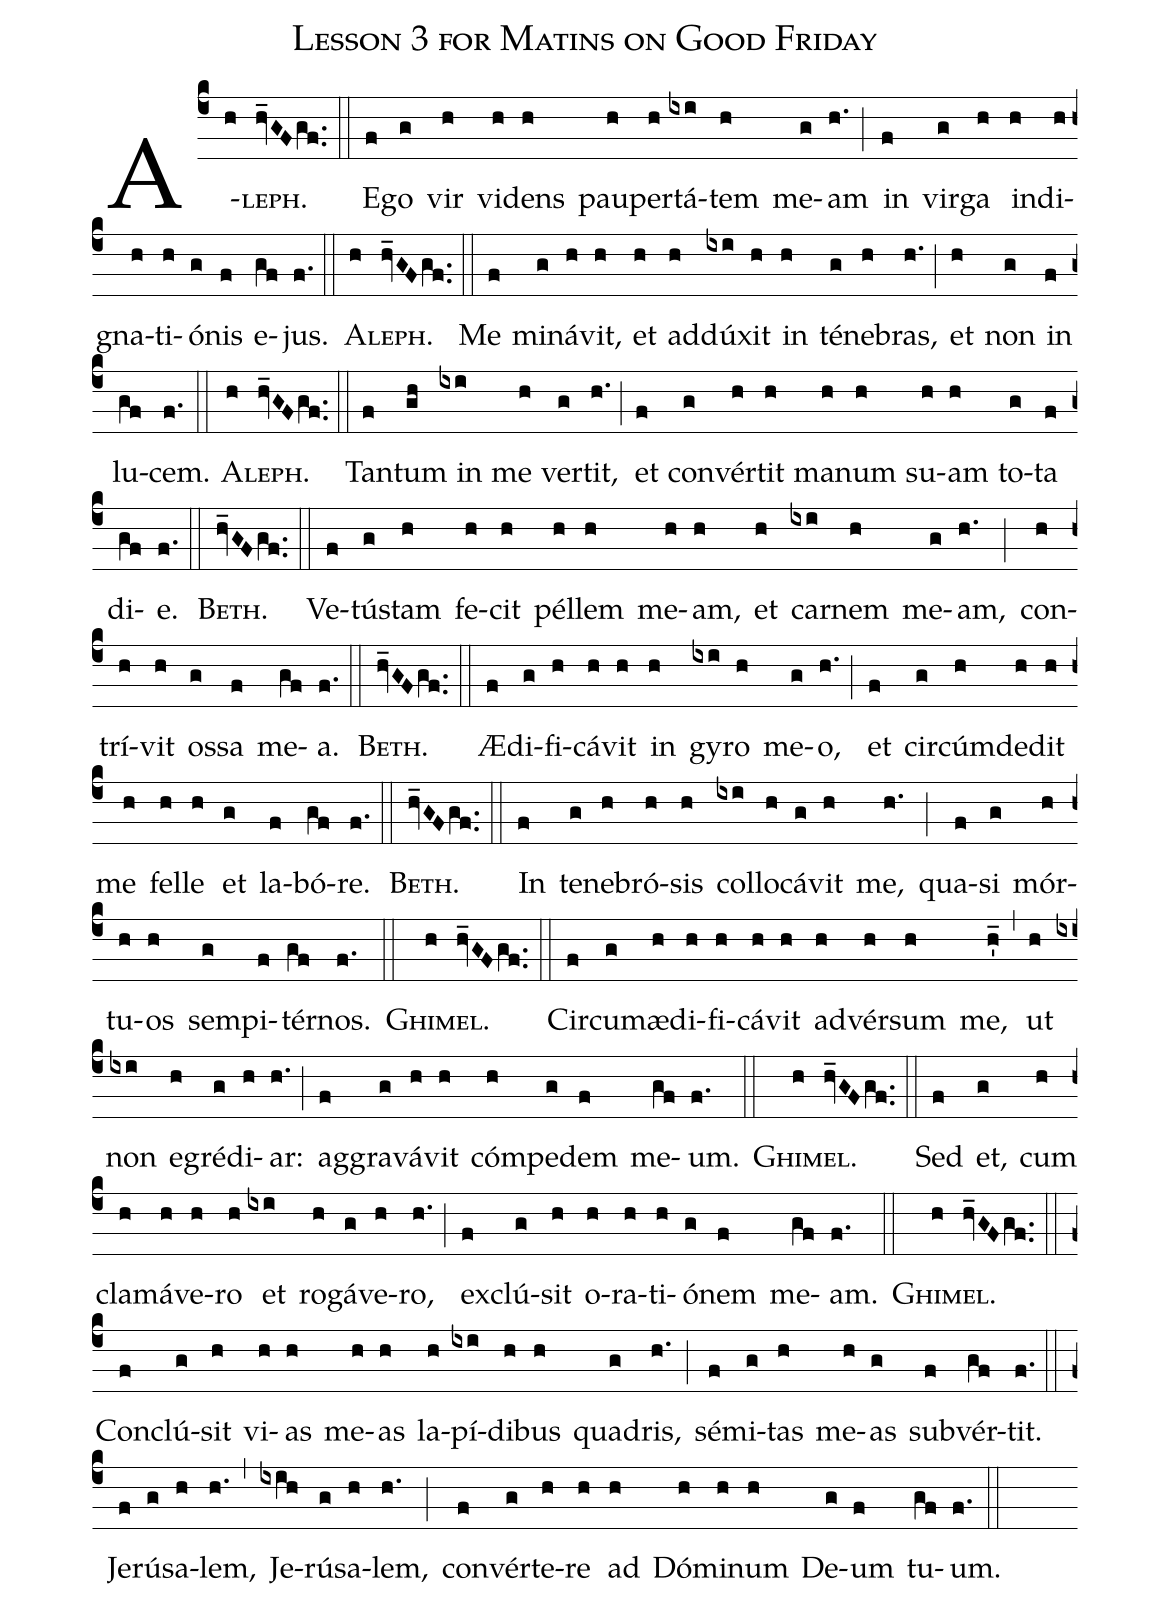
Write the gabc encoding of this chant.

name: Lesson 3 for Matins on Good Friday;
%%
(c4)A(h)<sc>leph</sc>.(hv_GFgf..) (::)
E(f)go(g) vir(h) vi(h)dens(h) pau(h)per(h)tá(ixi)tem(h) me(g)am(h.) (;)
in(f) vir(g)ga(h) in(h)di(h)gna(h)ti(h)ó(g)nis(f) e(gf)jus.(f.) (::)

A(h)<sc>leph</sc>.(hv_GFgf..) (::)
Me(f) mi(g)ná(h)vit,(h) et(h) ad(h)dú(ixi)xit(h) in(h) té(g)ne(h)bras,(h.) (;)
et(h) non(g) in(f) lu(gf)cem.(f.) (::)

A(h)<sc>leph</sc>.(hv_GFgf..) (::)
Tan(f)tum(gh) in(ixi) me(h) ver(g)tit,(h.) (;)
et(f) con(g)vér(h)tit(h) ma(h)num(h) su(h)am(h) to(g)ta(f) di(gf)e.(f.) (::)

<sc>Beth</sc>.(hv_GFgf..) (::)
Ve(f)tú(g)stam(h) fe(h)cit(h) pél(h)lem(h) me(h)am,(h) et(h) car(ixi)nem(h) me(g)am,(h.) (;)
con(h)trí(h)vit(h) os(g)sa(f) me(gf)a.(f.) (::)

<sc>Beth</sc>.(hv_GFgf..) (::)
Æ(f)di(g)fi(h)cá(h)vit(h) in(h) gy(ixi)ro(h) me(g)o,(h.) (;)
et(f) cir(g)cúm(h)de(h)dit(h) me(h) fel(h)le(h) et(g) la(f)bó(gf)re.(f.) (::)

<sc>Beth</sc>.(hv_GFgf..) (::)
In(f) te(g)ne(h)bró(h)sis(h) col(ixi)lo(h)cá(g)vit(h) me,(h.) (;)
qua(f)si(g) mór(h)tu(h)os(h) sem(g)pi(f)tér(gf)nos.(f.) (::)

<sc>Ghi</sc>(h)<sc>mel</sc>.(hv_GFgf..) (::)
Cir(f)cu(g)mæ(h)di(h)fi(h)cá(h)vit(h) ad(h)vér(h)sum(h) me,(h'_) (,) ut(h) non(ixi) e(h)gré(g)di(h)ar:(h.) (;)
ag(f)gra(g)vá(h)vit(h) cóm(h)pe(g)dem(f) me(gf)um.(f.) (::)

<sc>Ghi</sc>(h)<sc>mel</sc>.(hv_GFgf..) (::)
Sed(f) et,(g) cum(h) cla(h)má(h)ve(h)ro(h) et(ixi) ro(h)gá(g)ve(h)ro,(h.) (;)
ex(f)clú(g)sit(h) o(h)ra(h)ti(h)ó(g)nem(f) me(gf)am.(f.) (::)

<sc>Ghi</sc>(h)<sc>mel</sc>.(hv_GFgf..) (::)
Con(f)clú(g)sit(h) vi(h)as(h) me(h)as(h) la(h)pí(ixi)di(h)bus(h) qua(g)dris,(h.) (;)
sé(f)mi(g)tas(h) me(h)as(g) sub(f)vér(gf)tit.(f.) (::)

Je(f)rú(g)sa(h)lem,(h.) (,) Je(ixih)rú(g)sa(h)lem,(h.) (;) con(f)vér(g)te(h)re(h) ad(h) Dó(h)mi(h)num(h) De(g)um(f) tu(gf)um.(f.) (::)
